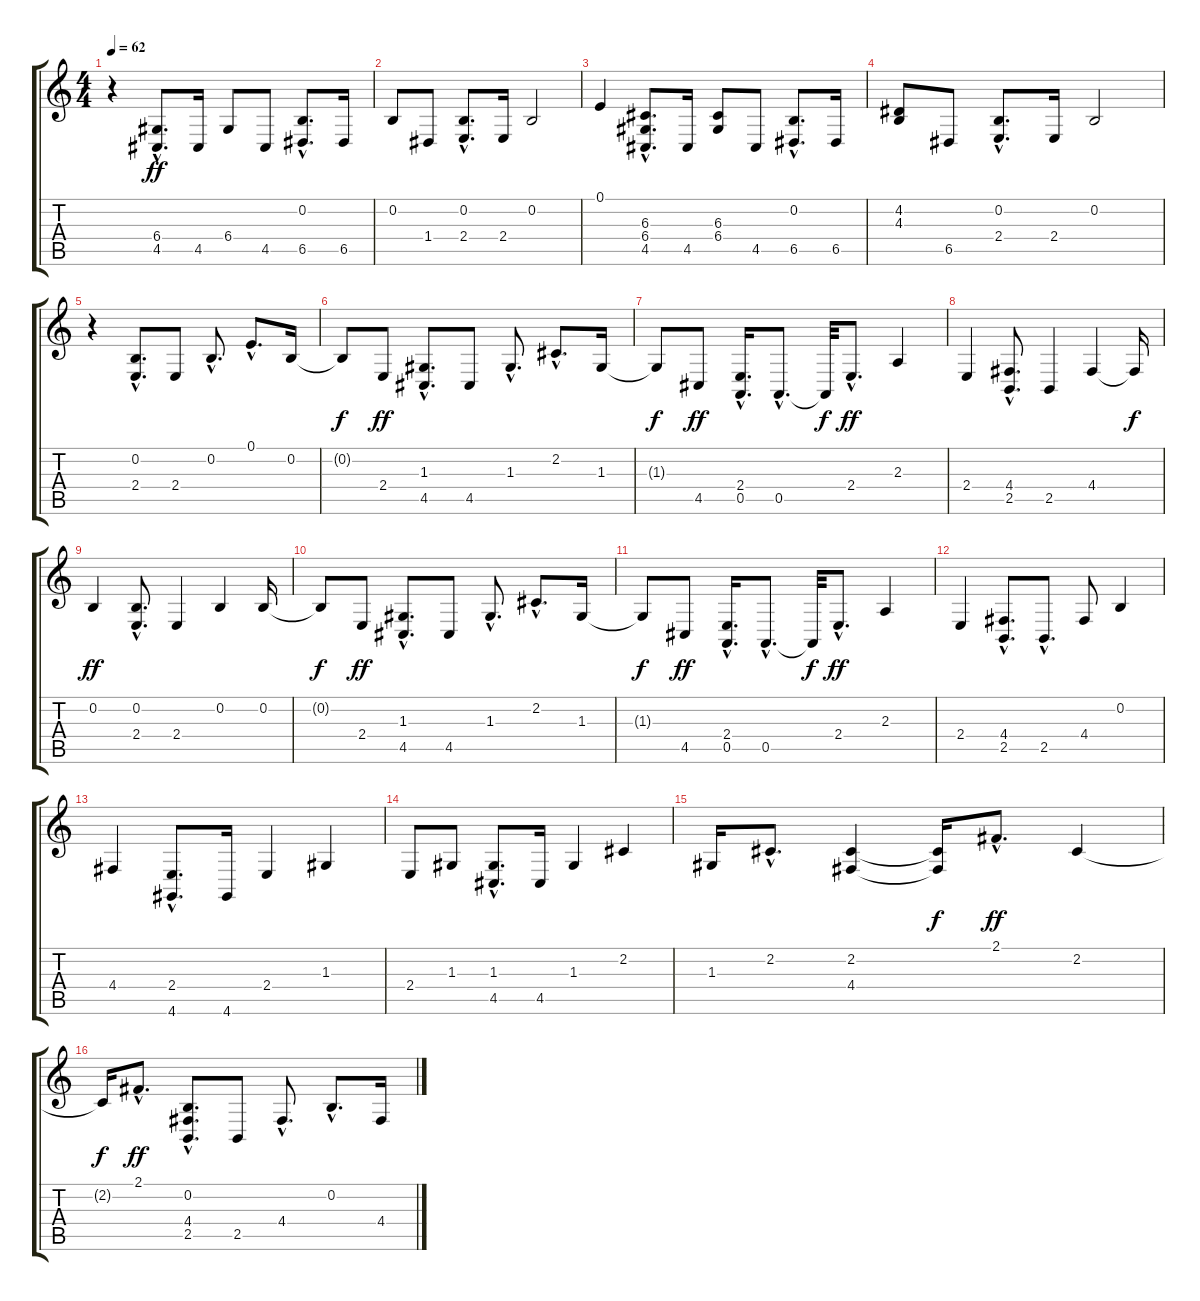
\track "" {instrument orchestralharp}
\staff {score tabs}
\tuning (E4 B3 G3 D3 A2 E2) {hide}
\ts (4 4)
\tempo 62
\clef g2
\ks c
r.4{dy ff instrument orchestralharp} (6.4{hac} 4.5{hac}).8{d} 4.5.16 6.4.8 4.5.8 (0.2{hac} 6.5{hac}).8{d} 6.5.16 |
0.2.8 1.4.8 (0.2{hac} 2.4{hac}).8{d} 2.4.16 0.2.2 |
0.1.4 (6.3{hac} 6.4{hac} 4.5{hac}).8{d} 4.5.16 (6.3 6.4).8 4.5.8 (0.2{hac} 6.5{hac}).8{d} 6.5.16 |
(4.2 4.3).8 6.5.8 (0.2{hac} 2.4{hac}).8{d} 2.4.16 0.2.2 |
r.4 (0.2{hac} 2.4{hac}).8{d} 2.4.8 0.2{hac}.8{d} 0.1{hac}.8{d} 0.2.16 |
0.2{t}.8{dy f} 2.4.8{dy ff} (1.3{hac} 4.5{hac}).8{d} 4.5.8 1.3{hac}.8{d} 2.2{hac}.8{d} 1.3.16 |
1.3{t}.8{dy f} 4.5.8{dy ff} (2.4{hac} 0.5{hac}).16{d} 0.5{hac}.8{d} 0.5{t}.32{dy f} 2.4{hac}.8{d dy ff} 2.3.4 |
2.4.4 (4.4{hac} 2.5{hac}).8{d} 2.5.4 4.4.4 4.4{t}.16{dy f} |
0.2.4{dy ff} (0.2{hac} 2.4{hac}).8{d} 2.4.4 0.2.4 0.2.16 |
0.2{t}.8{dy f} 2.4.8{dy ff} (1.3{hac} 4.5{hac}).8{d} 4.5.8 1.3{hac}.8{d} 2.2{hac}.8{d} 1.3.16 |
1.3{t}.8{dy f} 4.5.8{dy ff} (2.4{hac} 0.5{hac}).16{d} 0.5{hac}.8{d} 0.5{t}.32{dy f} 2.4{hac}.8{d dy ff} 2.3.4 |
2.4.4 (4.4{hac} 2.5{hac}).8{d} 2.5{hac}.8{d} 4.4.8 0.2.4 |
4.4.4 (2.4{hac} 4.6{hac}).8{d} 4.6.16 2.4.4 1.3.4 |
2.4.8 1.3.8 (1.3{hac} 4.5{hac}).8{d} 4.5.16 1.3.4 2.2.4 |
1.3.16 2.2{hac}.8{d} (2.2 4.4).4 (2.2{t} 4.4{t}).16{dy f} 2.1{hac}.8{d dy ff} 2.2.4 |
2.2{t}.16{dy f} 2.1{hac}.8{d dy ff} (0.2{hac} 4.4{hac} 2.5{hac}).8{d} 2.5.8 4.4{hac}.8{d} 0.2{hac}.8{d} 4.4.16
